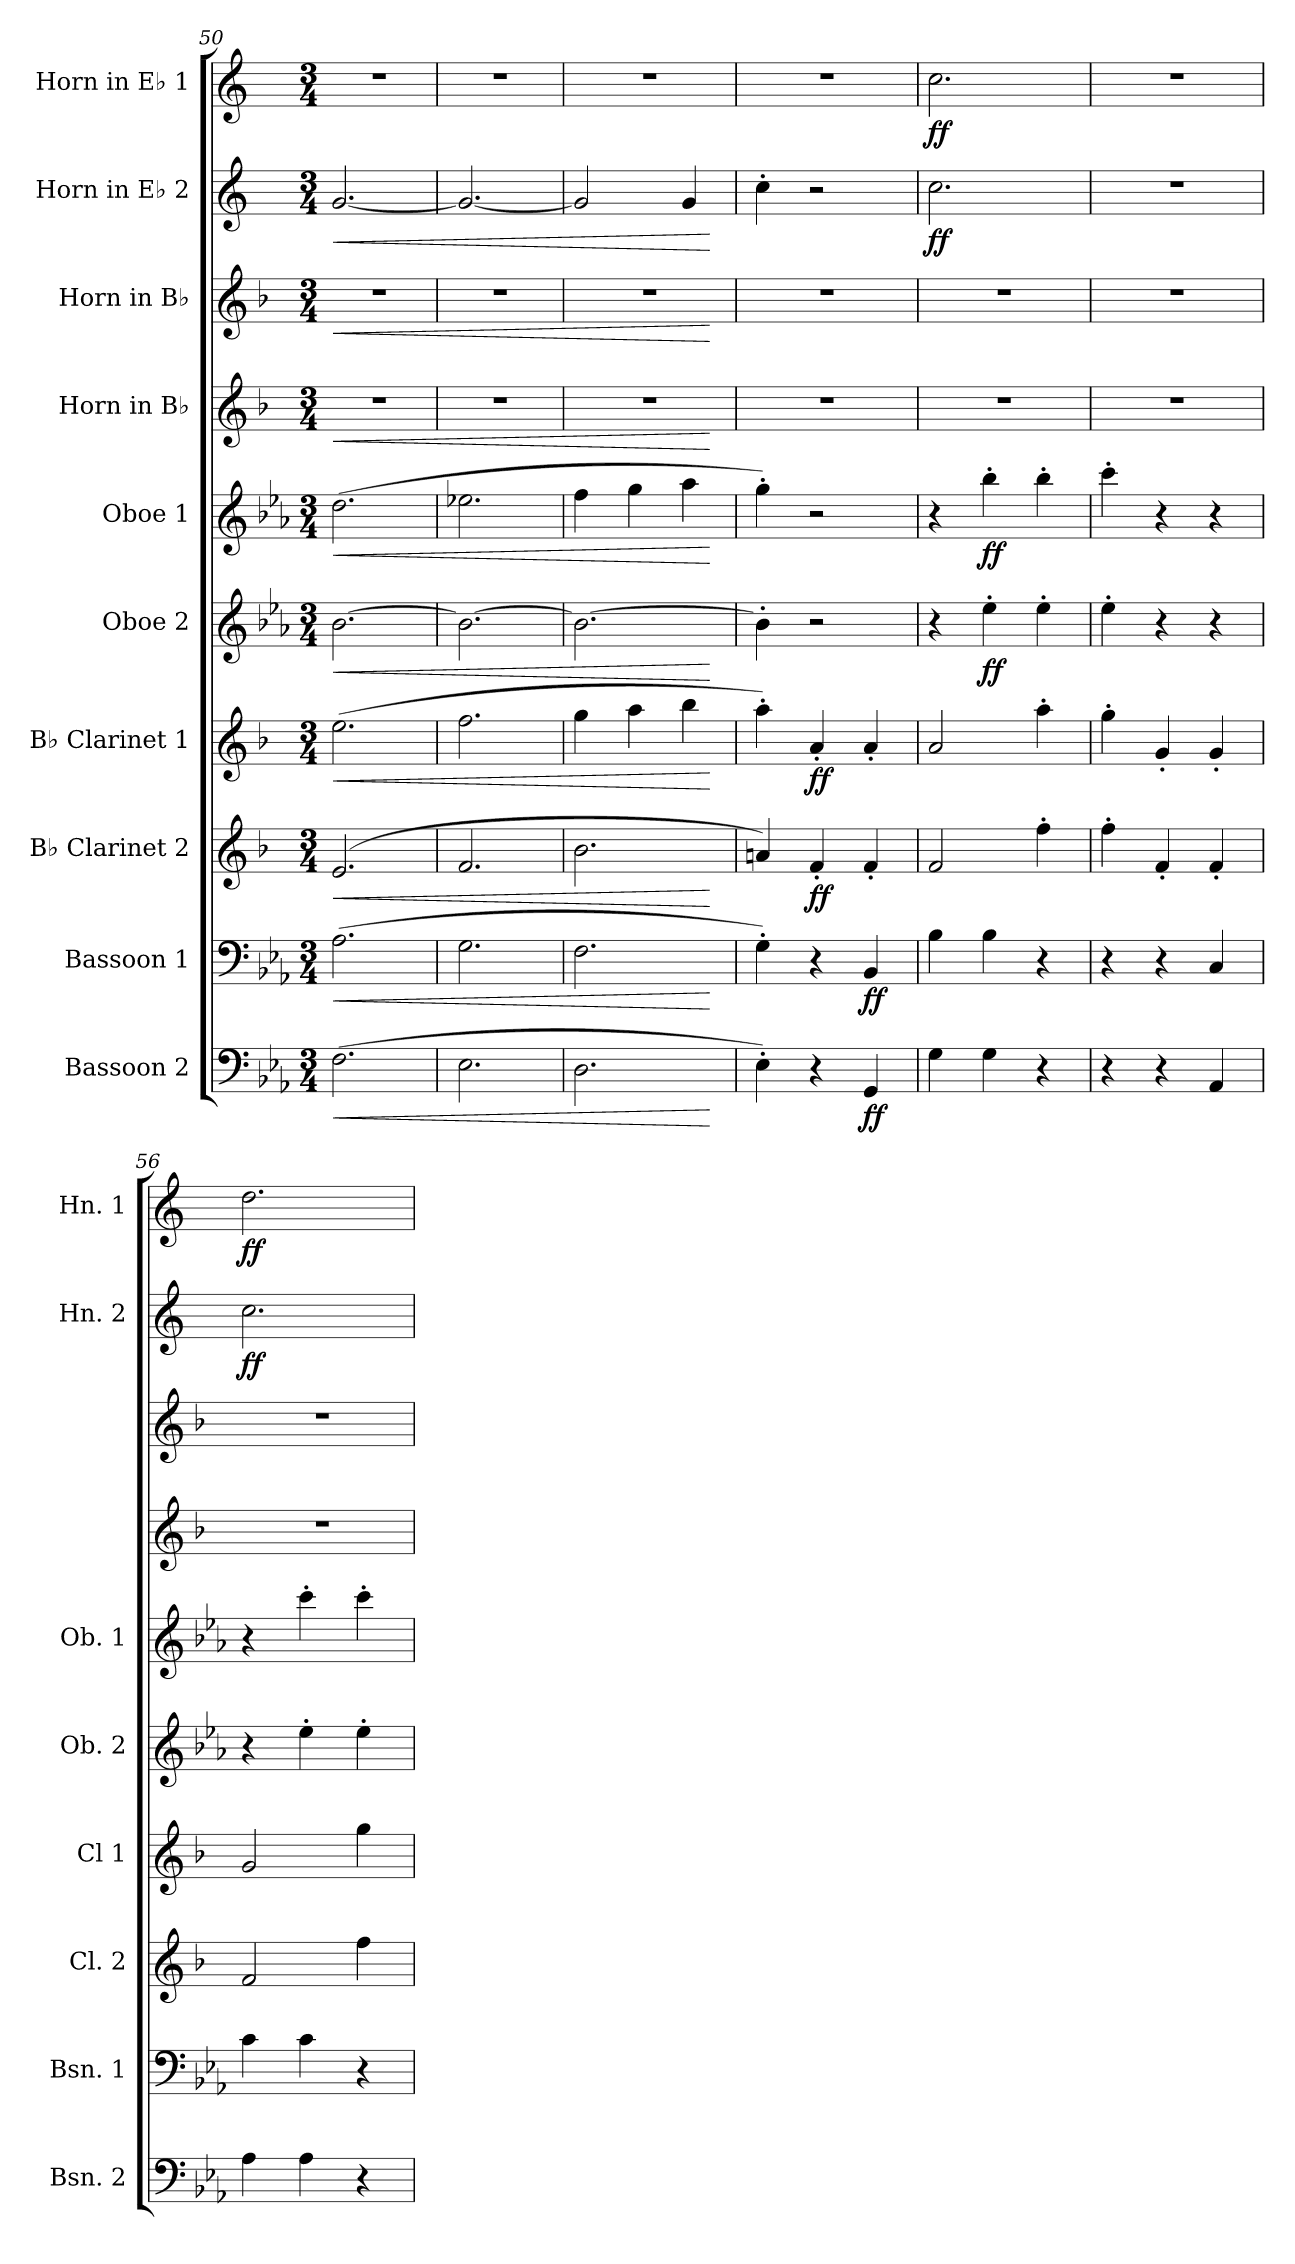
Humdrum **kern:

**kern	**dynam	**kern	**dynam	**kern	**dynam	**kern	**dynam	**kern	**dynam	**kern	**dynam	**kern	**dynam	**kern	**dynam	**kern	**dynam	**kern	**dynam
*part10	*part10	*part9	*part9	*part8	*part8	*part7	*part7	*part6	*part6	*part5	*part5	*part4	*part4	*part3	*part3	*part2	*part2	*part1	*part1
*staff10	*staff10	*staff9	*staff9	*staff8	*staff8	*staff7	*staff7	*staff6	*staff6	*staff5	*staff5	*staff4	*staff4	*staff3	*staff3	*staff2	*staff2	*staff1	*staff1
*I"Bassoon 2	*	*I"Bassoon 1	*	*I"B♭ Clarinet 2	*	*I"B♭ Clarinet 1	*	*I"Oboe 2	*	*I"Oboe 1	*	*I"Horn in B♭	*	*I"Horn in B♭	*	*I"Horn in E♭ 2	*	*I"Horn in E♭ 1	*
*I'Bsn. 2	*	*I'Bsn. 1	*	*I'Cl. 2	*	*I'Cl 1	*	*I'Ob. 2	*	*I'Ob. 1	*	*	*	*	*	*I'Hn. 2	*	*I'Hn. 1	*
*clefF4	*	*clefF4	*	*clefG2	*	*clefG2	*	*clefG2	*	*clefG2	*	*clefG2	*	*clefG2	*	*clefG2	*	*clefG2	*
*	*	*	*	*ITrd1c2	*	*ITrd1c2	*	*	*	*	*	*ITrd1c2	*	*ITrd1c2	*	*ITrd5c9	*	*ITrd5c9	*
*k[b-e-a-]	*	*k[b-e-a-]	*	*k[b-e-a-]	*	*k[b-e-a-]	*	*k[b-e-a-]	*	*k[b-e-a-]	*	*k[b-e-a-]	*	*k[b-e-a-]	*	*k[b-e-a-]	*	*k[b-e-a-]	*
*M3/4	*	*M3/4	*	*M3/4	*	*M3/4	*	*M3/4	*	*M3/4	*	*M3/4	*	*M3/4	*	*M3/4	*	*M3/4	*
=50	=50	=50	=50	=50	=50	=50	=50	=50	=50	=50	=50	=50	=50	=50	=50	=50	=50	=50	=50
!	!LO:HP:b	!	!LO:HP:b	!	!LO:HP:b	!	!LO:HP:b	!	!LO:HP:b	!	!LO:HP:b	!	!LO:HP:b	!	!LO:HP:b	!	!LO:HP:b	!	!
(>2.F\	<	(>2.A-\	<	(>2.d/	<	(>2.dd\	<	[2.b-\	<	(>2.dd\	<	2.r	<	2.r	<	[2.B-/	<	2.r	.
=51	=51	=51	=51	=51	=51	=51	=51	=51	=51	=51	=51	=51	=51	=51	=51	=51	=51	=51	=51
2.E-\	.	2.G\	.	2.e-/	.	2.ee-\	.	2.b-\_	.	2.ee-X\	.	2.r	.	2.r	.	2.B-/_	.	2.r	.
=52	=52	=52	=52	=52	=52	=52	=52	=52	=52	=52	=52	=52	=52	=52	=52	=52	=52	=52	=52
2.D\	.	2.F\	.	2.a-\	.	4ff\	.	2.b-\_	.	4ff\	.	2.r	.	2.r	.	2B-/]	.	2.r	.
.	.	.	.	.	.	4gg\	.	.	.	4gg\	.	.	.	.	.	.	.	.	.
.	.	.	.	.	.	4aa-\	.	.	.	4aa-\	.	.	.	.	.	4B-/	.	.	.
.	[	.	[	.	[	.	[	.	[	.	[	.	[	.	[	.	[	.	.
=53	=53	=53	=53	=53	=53	=53	=53	=53	=53	=53	=53	=53	=53	=53	=53	=53	=53	=53	=53
4E-'\)	.	4G'\)	.	4gn/)	.	4gg'\)	.	4b-'\]	.	4gg'\)	.	2.r	.	2.r	.	4e-'\	.	2.r	.
!	!	!	!	!	!LO:DY:b	!	!LO:DY:b	!	!	!	!	!	!	!	!	!	!	!	!
4r	.	4r	.	4e-'/	ff	4g'/	ff	2r	.	2r	.	.	.	.	.	2r	.	.	.
!	!LO:DY:b	!	!LO:DY:b	!	!	!	!	!	!	!	!	!	!	!	!	!	!	!	!
4GG/	ff	4BB-/	ff	4e-'/	.	4g'/	.	.	.	.	.	.	.	.	.	.	.	.	.
!!LO:PB:g=z
=54	=54	=54	=54	=54	=54	=54	=54	=54	=54	=54	=54	=54	=54	=54	=54	=54	=54	=54	=54
!	!	!	!	!	!	!	!	!	!	!	!	!	!	!	!	!	!LO:DY:b	!	!LO:DY:b
4G\	.	4B-\	.	2e-/	.	2g/	.	4r	.	4r	.	2.r	.	2.r	.	2.e-\	ff	2.e-\	ff
!	!	!	!	!	!	!	!	!	!LO:DY:b	!	!LO:DY:b	!	!	!	!	!	!	!	!
4G\	.	4B-\	.	.	.	.	.	4ee-'\	ff	4bb-'\	ff	.	.	.	.	.	.	.	.
4r	.	4r	.	4ee-'\	.	4gg'\	.	4ee-'\	.	4bb-'\	.	.	.	.	.	.	.	.	.
=55	=55	=55	=55	=55	=55	=55	=55	=55	=55	=55	=55	=55	=55	=55	=55	=55	=55	=55	=55
4r	.	4r	.	4ee-'\	.	4ff'\	.	4ee-'\	.	4ccc'\	.	2.r	.	2.r	.	2.r	.	2.r	.
4r	.	4r	.	4e-'/	.	4f'/	.	4r	.	4r	.	.	.	.	.	.	.	.	.
4AA-/	.	4C/	.	4e-'/	.	4f'/	.	4r	.	4r	.	.	.	.	.	.	.	.	.
=56	=56	=56	=56	=56	=56	=56	=56	=56	=56	=56	=56	=56	=56	=56	=56	=56	=56	=56	=56
!	!	!	!	!	!	!	!	!	!	!	!	!	!	!	!	!	!LO:DY:b	!	!LO:DY:b
4A-\	.	4c\	.	2e-/	.	2f/	.	4r	.	4r	.	2.r	.	2.r	.	2.e-\	ff	2.f\	ff
4A-\	.	4c\	.	.	.	.	.	4ee-'\	.	4ccc'\	.	.	.	.	.	.	.	.	.
4r	.	4r	.	4ee-\	.	4ff\	.	4ee-'\	.	4ccc'\	.	.	.	.	.	.	.	.	.
=	=	=	=	=	=	=	=	=	=	=	=	=	=	=	=	=	=	=	=
*-	*-	*-	*-	*-	*-	*-	*-	*-	*-	*-	*-	*-	*-	*-	*-	*-	*-	*-	*-
